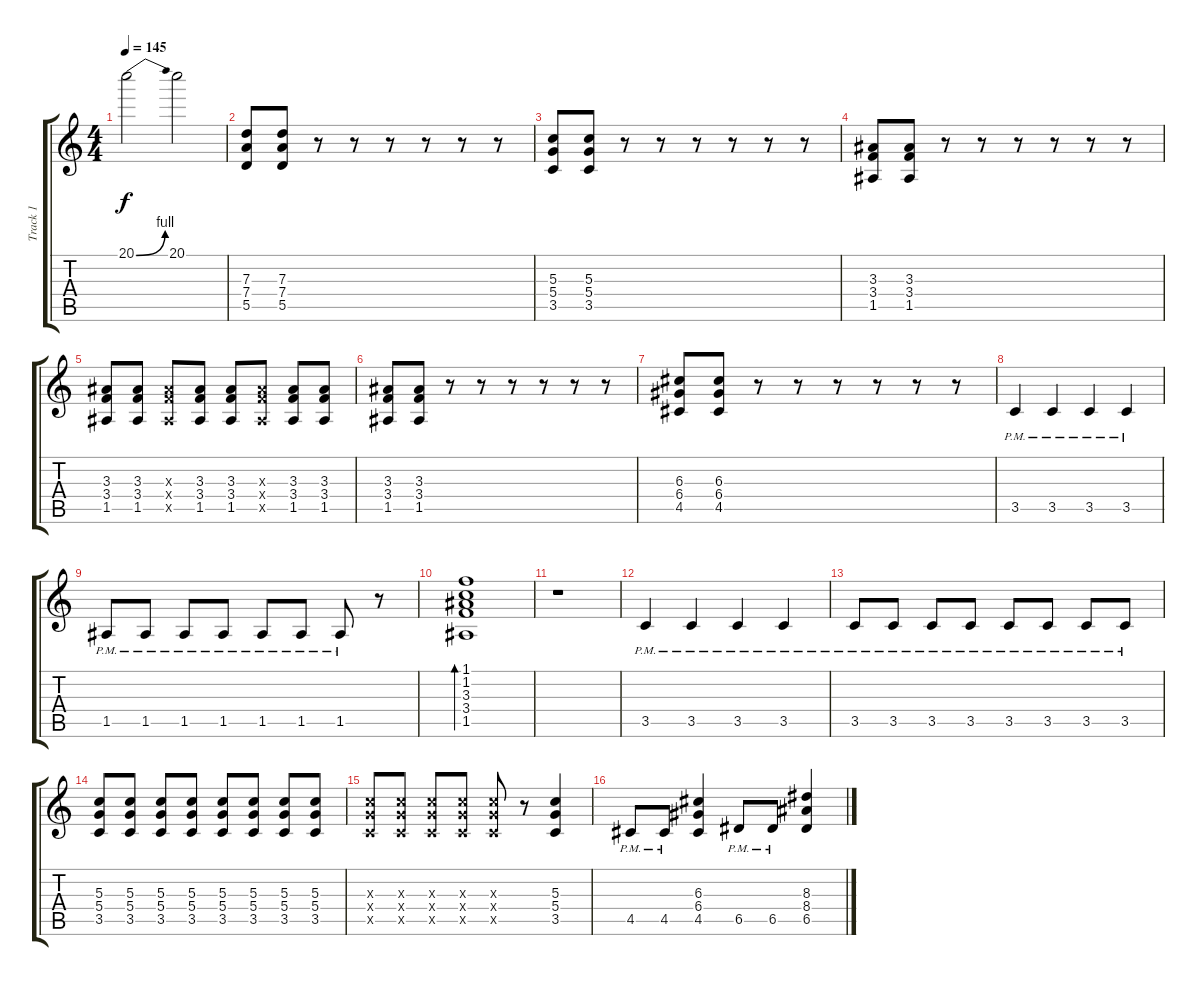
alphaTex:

\track ("Track 1" "Track 1") {instrument overdrivenguitar}
\staff {score tabs}
\tuning (E4 B3 G3 D3 A2 E2) {hide}
\ts (4 4)
\tempo 145
\clef g2
\ks c
20.1{be (bend 0 0 60 4)}.2{dy f} 20.1.2 |
(7.3 7.4 5.5).8 (7.3 7.4 5.5).8 r.8 r.8 r.8 r.8 r.8 r.8 |
(5.3 5.4 3.5).8 (5.3 5.4 3.5).8 r.8 r.8 r.8 r.8 r.8 r.8 |
(3.3 3.4 1.5).8 (3.3 3.4 1.5).8 r.8 r.8 r.8 r.8 r.8 r.8 |
(3.3 3.4 1.5).8 (3.3 3.4 1.5).8 (3.3{x} 3.4{x} 1.5{x}).8 (3.3 3.4 1.5).8 (3.3 3.4 1.5).8 (3.3{x} 3.4{x} 1.5{x}).8 (3.3 3.4 1.5).8 (3.3 3.4 1.5).8 |
(3.3 3.4 1.5).8 (3.3 3.4 1.5).8 r.8 r.8 r.8 r.8 r.8 r.8 |
(6.3 6.4 4.5).8 (6.3 6.4 4.5).8 r.8 r.8 r.8 r.8 r.8 r.8 |
3.5{pm}.4 3.5{pm}.4 3.5{pm}.4 3.5{pm}.4 |
1.5{pm}.8 1.5{pm}.8 1.5{pm}.8 1.5{pm}.8 1.5{pm}.8 1.5{pm}.8 1.5{pm}.8 r.8 |
(1.1 1.2 3.3 3.4 1.5).1{bd 480} |
r.1 |
3.5{pm}.4 3.5{pm}.4 3.5{pm}.4 3.5{pm}.4 |
3.5{pm}.8 3.5{pm}.8 3.5{pm}.8 3.5{pm}.8 3.5{pm}.8 3.5{pm}.8 3.5{pm}.8 3.5{pm}.8 |
(5.3 5.4 3.5).8 (5.3 5.4 3.5).8 (5.3 5.4 3.5).8 (5.3 5.4 3.5).8 (5.3 5.4 3.5).8 (5.3 5.4 3.5).8 (5.3 5.4 3.5).8 (5.3 5.4 3.5).8 |
(5.3{x} 5.4{x} 3.5{x}).8 (5.3{x} 5.4{x} 3.5{x}).8 (5.3{x} 5.4{x} 3.5{x}).8 (5.3{x} 5.4{x} 3.5{x}).8 (5.3{x} 5.4{x} 3.5{x}).8 r.8 (5.3 5.4 3.5).4 |
4.5{pm}.8 4.5{pm}.8 (6.3 6.4 4.5).4 6.5{pm}.8 6.5{pm}.8 (8.3 8.4 6.5).4
